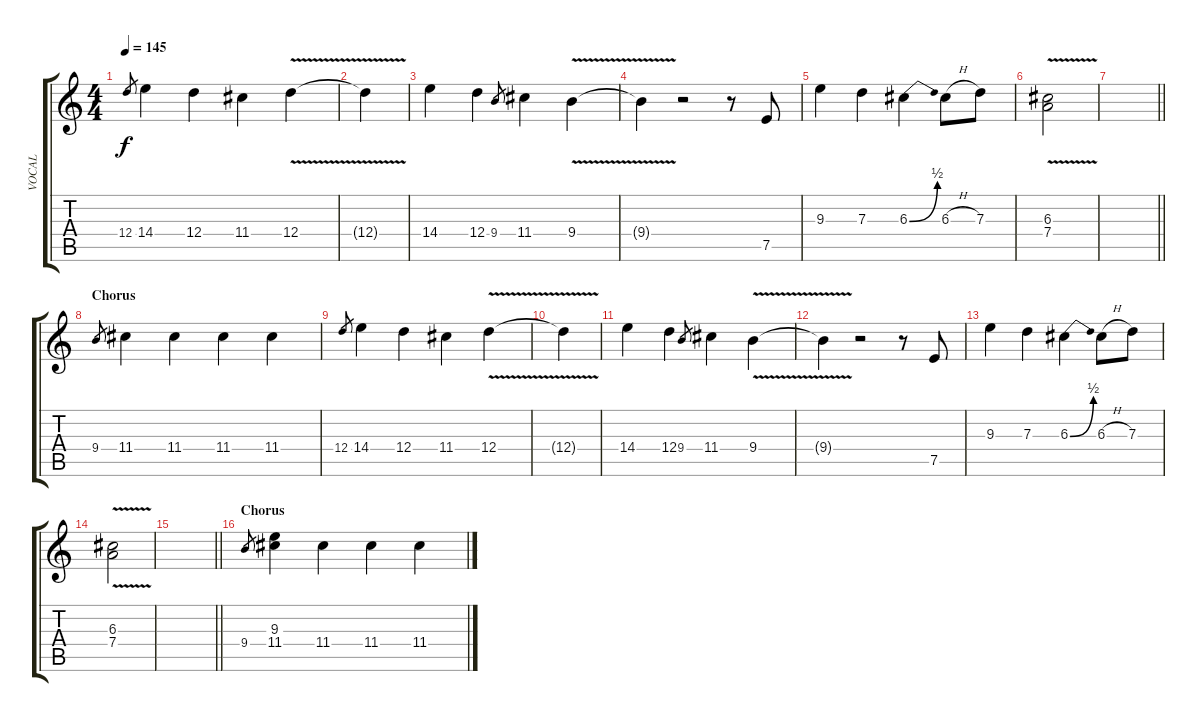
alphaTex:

\track ("VOCAL" "VOCAL") {instrument acousticguitarsteel}
\staff {score tabs}
\tuning (E4 B3 G3 D3 A2 E2) {hide}
\ts (4 4)
\tempo 145
\clef g2
\ks c
12.4.8{gr dy f} 14.4.4 12.4.4 11.4.4 12.4{v}.4 |
12.4{t}.4 |
14.4.4 12.4.4 9.4.8{gr} 11.4.4 9.4{v}.4 |
9.4{t}.4 r.2 r.8 7.5.8 |
9.3.4 7.3.4 6.3{be (bend 0 0 60 2)}.4 6.3{h}.8 7.3.8 |
(6.3{v} 7.4).2 |
\barLineRight lightlight
|
\section ("" "Chorus")
9.4.8{gr} 11.4.4 11.4.4 11.4.4 11.4.4 |
12.4.8{gr} 14.4.4 12.4.4 11.4.4 12.4{v}.4 |
12.4{t}.4 |
14.4.4 12.4.4 9.4.8{gr} 11.4.4 9.4{v}.4 |
9.4{t}.4 r.2 r.8 7.5.8 |
9.3.4 7.3.4 6.3{be (bend 0 0 60 2)}.4 6.3{h}.8 7.3.8 |
(6.3{v} 7.4).2 |
\barLineRight lightlight
|
\section ("" "Chorus")
9.4.8{gr} (9.3 11.4).4 11.4.4 11.4.4 11.4.4
